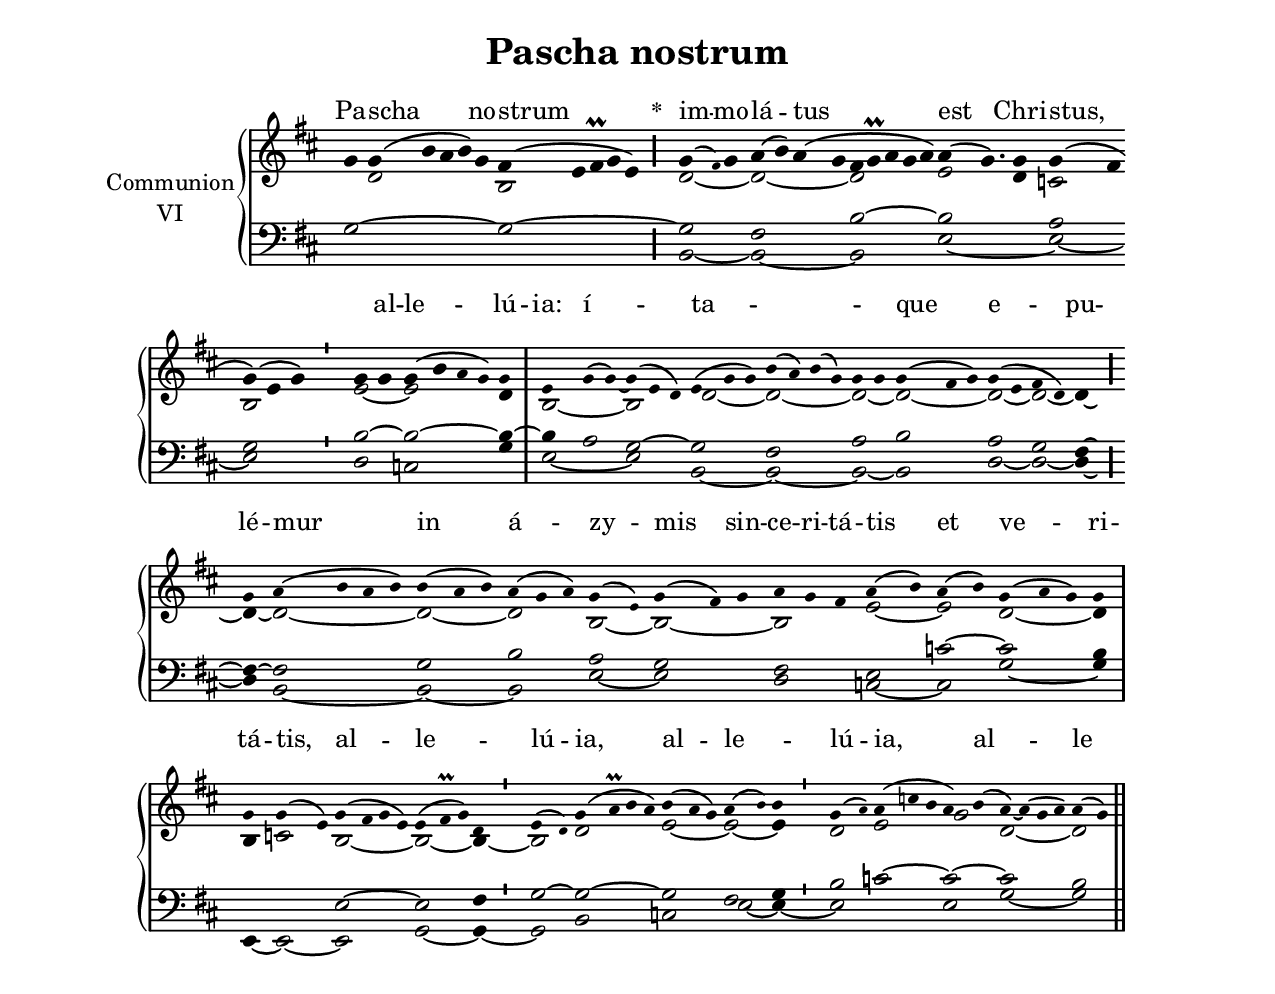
\version "2.18"
\include "gregorian.ly"
\include "noh2.ily"


%Page reference: page ii.7
%(volume.page)

global = {
 \key g \lydian
 \cadenzaOn 
}

\header {
  title = \markup \center-column {"Pascha nostrum" \vspace #1 }
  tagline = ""
  composer = ""
}

\paper {
 #(include-special-characters)
  oddHeaderMarkup = \markup \fill-line {
    \line {}
    \center-column {
      \on-the-fly #first-page     " "
      \on-the-fly #not-first-page "Pascha nostrum"
    }
    \line { \on-the-fly #print-page-number-check-first \fromproperty #'page:page-number-string }
  }
  evenHeaderMarkup = \markup \fill-line {
    \line { \on-the-fly #print-page-number-check-first \fromproperty #'page:page-number-string }
    \center-column { "Pascha nostrum" }
    \line {}
  }
}

chantText = \lyricmode {
Pa -- scha no -- strum 
\set stanza = " * " 
im -- mo -- lá -- tus est Chri -- stus, _ al -- le -- lú -- ia: 
í -- ta -- _ _ _ _ que e -- pu -- lé -- mur 
in á -- zy -- mis sin -- ce -- ri -- tá -- tis et ve -- ri -- tá -- tis, 
al -- le -- _ lú -- ia, al -- le -- _ lú -- ia, al -- le -- lú -- _ ia. }

chantMusic = {
\tieDown   g'4 g'4 ( b'4 a'4 b'4) g'4 fis'4 ( e'4 fis'\prall g'4 e'4) \divisioMaior
 g'4 ( \once \tweak #'font-size #-4 fis' ) g'4 a'4 ( b'4) a'4 ( g'4 fis'4 g'\prall a'4 g'4 a'4) a'4 ( g'4.) g'4 g'4 ( fis'4 \forceBreak
) g'4 ( e'4 g'4) \divisioMinima
 g'4 g'4 g'4 ( b'4 \tiny a' g' 4) g'4 \divisioMaxima
 e'4 g'4 ( g'4) ~ g'4 ( e'4 d'4) e'4 ( g'4 g'4) b'4 ( a'4) b'4 ( g'4) g'4 g'4 g'4 ( fis'4 g'4) g'4 ( e'4 fis'4 d'4) d'4 \divisioMaior \forceBreak

 g'4 a'4 ( b'4 a'4 b'4) b'4 ( a'4 b'4) a'4 ( g'4 a'4) g'4 ( \once \tweak #'font-size #-4 e' ) g'4 ( fis'4) g'4 a'4 g'4 fis'4 a'4 ( b'4) a'4 ( b'4) g'4 ( a'4 g'4) g'4 \divisioMaxima \forceBreak

 g'4 g'4 ( e'4) g'4 ( fis'4 g'4 e'4) e'4 ( fis'\prall g'4) d'4 \divisioMinima
 e'4 ( \once \tweak #'font-size #-4 d' ) g'4 ( a'\prall b'4 a'4) b'4 ( a'4 g'4) a'4 ( \once \tweak #'font-size #-4 b' ) b'4 \divisioMinima
 g'4 ( \once \tweak #'font-size #-4 a' )  a'4 ( c''4 b'4 a'4) b'4 ( a'4) ~ a'4 ( g'4 a'4) a'4 ( g'4) \finalis

}

altoMusic = {
r4 d'2*5/2 b2*5/2 \divisioMaior
d'2*3/2 ~ d'2*4/2 ~ d'2*5/2 e'2*5/4 d'4 c'2 b2*3/2 \divisioMinima
e'2 ~ e'2*4/2 d'4 \divisioMaxima
b2*3/2 ~ b2*3/2 d'2*3/2 ~ d'2*4/2 ~ d'2 ~ d'2*3/2 ~ d'2 ~ d'2 ~ d'4 ~ \divisioMaior
d'4 ~ d'2*4/2 ~ d'2*3/2 ~ d'2*3/2 b2 ~ b2*3/2 ~ b2*3/2 e'2 ~ e'2 d'2*3/2 ~ d'4 \divisioMaxima
b4 c'2 b2*4/2 ~ b2*3/2 ~ b4 ~ \divisioMinima
b2 d'2*4/2 e'2*3/2 ~ e'2 ~ e'4 \divisioMinima
d'2 e'2*3/2 g'2 d'2*4/2 ~ d'2 \finalis
}

tenorMusic = {
g2*6/2 ~ g2*5/2 ~ \divisioMaior
g2*3/2 fis2*4/2 b2*5/2 ~ b2*7/4 a2 g2*3/2 \divisioMinima
b2 ~ b2*4/2 ~ b4 ~ \divisioMaxima
b4 a2 g2*3/2 ~ g2*3/2 fis2*4/2 a2 b2*3/2 a2 g2 fis4 ~ \divisioMaior
fis4 ~ fis2*4/2 g2*3/2 b2*3/2 a2 g2*3/2 fis2*3/2 e2 c'2 ~ c'2*3/2 b4 \divisioMaxima
r2*3/2 e2*4/2 ~ e2*3/2 fis4 \divisioMinima
g2 ~ g2*4/2 ~ g2*3/2 fis2 g4 \divisioMinima
b2 c'2*3/2 ~ c'2 ~ c'2*4/2 b2 \finalis
}

bassMusic = {
r2*11/2 \divisioMaior
b,2*3/2 ~ b,2*4/2 ~ b,2*5/2 e2*7/4 ~ e2 ~ e2*3/2 \divisioMinima
d2 c2*4/2 g4 \divisioMaxima
e2*3/2 ~ e2*3/2 b,2*3/2 ~ b,2*4/2 ~ b,2 ~ b,2*3/2 d2 ~ d2 ~ d4 ~ \divisioMaior
d4 b,2*4/2 ~ b,2*3/2 ~ b,2*3/2 e2 ~ e2*3/2 d2*3/2 c2 ~ c2 g2*3/2 ~ g4 \divisioMaxima
e,4 ~ e,2 ~ e,2*4/2 g,2*3/2 ~ g,4 ~ \divisioMinima
g,2 b,2*4/2 c2*3/2 e2 ~ e4 ~ \divisioMinima
e2 c'2*3/2 e2 g2*4/2 ~ g2 \finalis
}

voiceLines = {
\voiceLineStyle


}

\score{
  <<
    \new GrandStaff <<
      \set GrandStaff.autoBeaming = ##f
      \set GrandStaff.instrumentName = \markup \center-column {
        "Communion"
        "VI"
      }
      \new Staff = up <<
        \new Voice = "chant" {
          \voiceOne \global \chantMusic
        }
        \new Voice {
          \voiceTwo \global \altoMusic
        }
      >>

      \new Staff = down <<
        \clef bass
        \new Voice {
          \voiceOne \global \tenorMusic
        }
        \new Voice {
          \voiceTwo \global \bassMusic
        }
	\new Voice {
        \voiceThree \global \voiceLines
        }
      >>
    >>
    \new Lyrics \lyricsto chant {
      \chantText
    }
  >>
  \layout{
  }
  \midi{
    \tempo 4 = 125
  }
}
